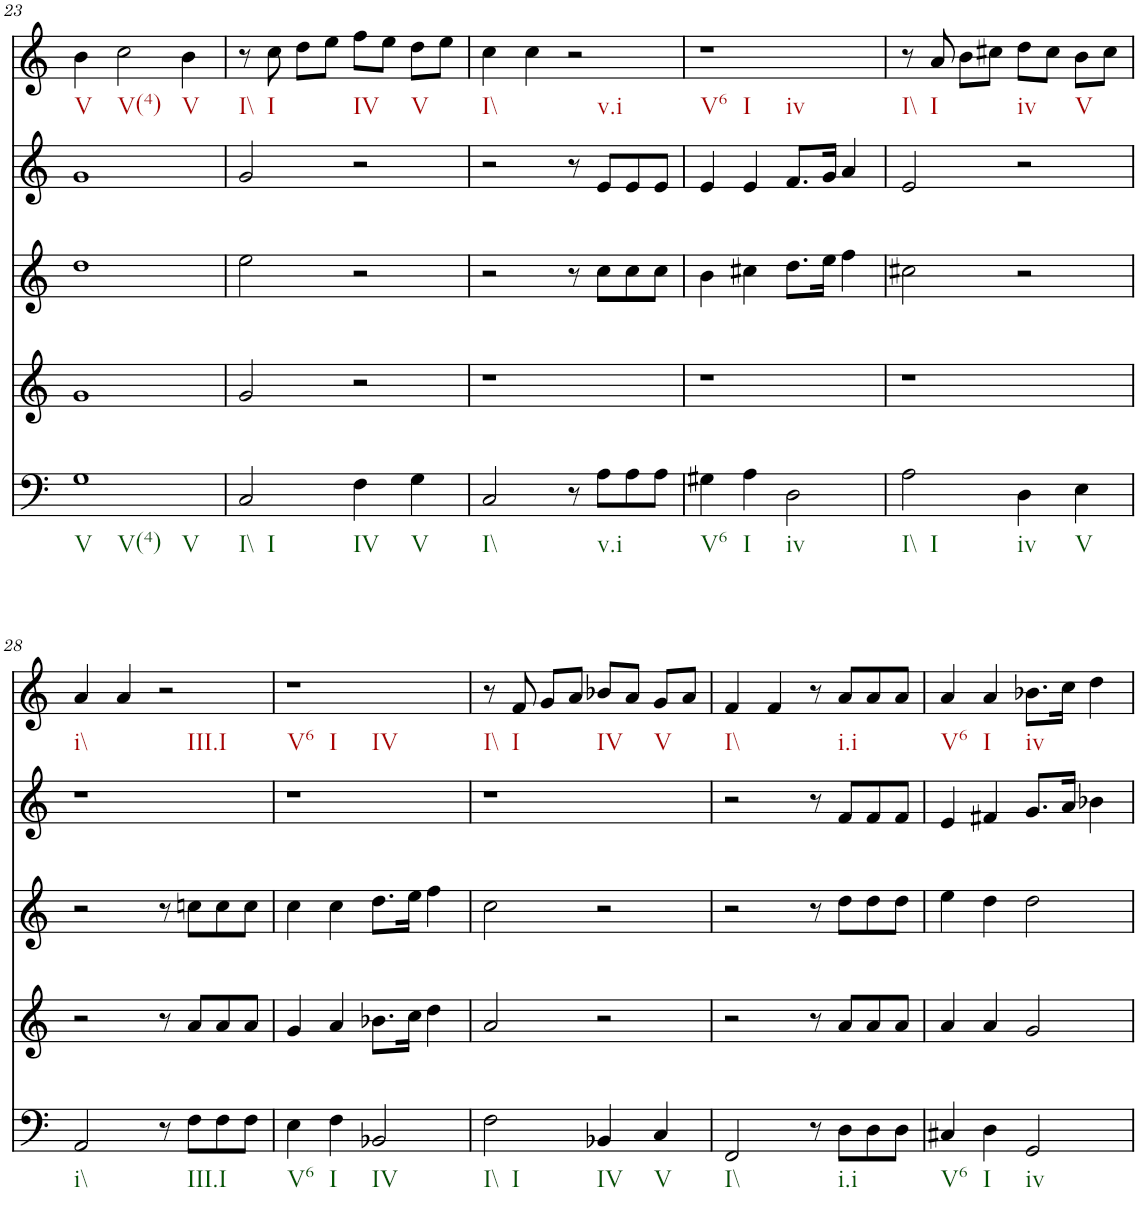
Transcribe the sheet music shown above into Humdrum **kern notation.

**kern	**kern	**kern	**kern	**kern
*part5	*part4	*part3	*part2	*part1
*staff5	*staff4	*staff3	*staff2	*staff1
*I"vox	*I"vox	*I"vox	*I"vox	*I"vox
!!LO:PB:g=z
*clefF4	*clefG2	*clefG2	*clefG2	*clefG2
*k[]	*k[]	*k[]	*k[]	*k[]
*M4/4	*M4/4	*M4/4	*M4/4	*M4/4
=23	=23	=23	=23	=23
1G	1g	1dd	1g	4b\
.	.	.	.	2cc\
.	.	.	.	4b\
=24	=24	=24	=24	=24
2C/	2g/	2ee\	2g/	8r
.	.	.	.	8cc\
.	.	.	.	8dd\L
.	.	.	.	8ee\J
4F\	2r	2r	2r	8ff\L
.	.	.	.	8ee\J
4G\	.	.	.	8dd\L
.	.	.	.	8ee\J
=25	=25	=25	=25	=25
2C/	1r	2r	2r	4cc\
.	.	.	.	4cc\
8r	.	8r	8r	2r
8A\L	.	8cc\L	8e/L	.
8A\	.	8cc\	8e/	.
8A\J	.	8cc\J	8e/J	.
=26	=26	=26	=26	=26
4G#X\	1r	4b\	4e/	1r
4A\	.	4cc#X\	4e/	.
2D\	.	8.dd\L	8.f/L	.
.	.	16ee\Jk	16g/Jk	.
.	.	4ff\	4a/	.
=27	=27	=27	=27	=27
2A\	1r	2cc#X\	2e/	8r
.	.	.	.	8a/
.	.	.	.	8b\L
.	.	.	.	8cc#X\J
4D\	.	2r	2r	8dd\L
.	.	.	.	8cc#\J
4E\	.	.	.	8b\L
.	.	.	.	8cc#\J
!!LO:LB:g=z
=28	=28	=28	=28	=28
2AA/	2r	2r	1r	4a/
.	.	.	.	4a/
8r	8r	8r	.	2r
8F\L	8a/L	8ccn\L	.	.
8F\	8a/	8cc\	.	.
8F\J	8a/J	8cc\J	.	.
=29	=29	=29	=29	=29
4E\	4g/	4cc\	1r	1r
4F\	4a/	4cc\	.	.
2BB-X/	8.b-X\L	8.dd\L	.	.
.	16cc\Jk	16ee\Jk	.	.
.	4dd\	4ff\	.	.
=30	=30	=30	=30	=30
2F\	2a/	2cc\	1r	8r
.	.	.	.	8f/
.	.	.	.	8g/L
.	.	.	.	8a/J
4BB-X/	2r	2r	.	8b-X/L
.	.	.	.	8a/J
4C/	.	.	.	8g/L
.	.	.	.	8a/J
=31	=31	=31	=31	=31
2FF/	2r	2r	2r	4f/
.	.	.	.	4f/
8r	8r	8r	8r	8r
8D\L	8a/L	8dd\L	8f/L	8a/L
8D\	8a/	8dd\	8f/	8a/
8D\J	8a/J	8dd\J	8f/J	8a/J
=32	=32	=32	=32	=32
4C#X/	4a/	4ee\	4e/	4a/
4D\	4a/	4dd\	4f#X/	4a/
2GG/	2g/	2dd\	8.g/L	8.b-X\L
.	.	.	16a/Jk	16cc\Jk
.	.	.	4b-X\	4dd\
=	=	=	=	=
*-	*-	*-	*-	*-
